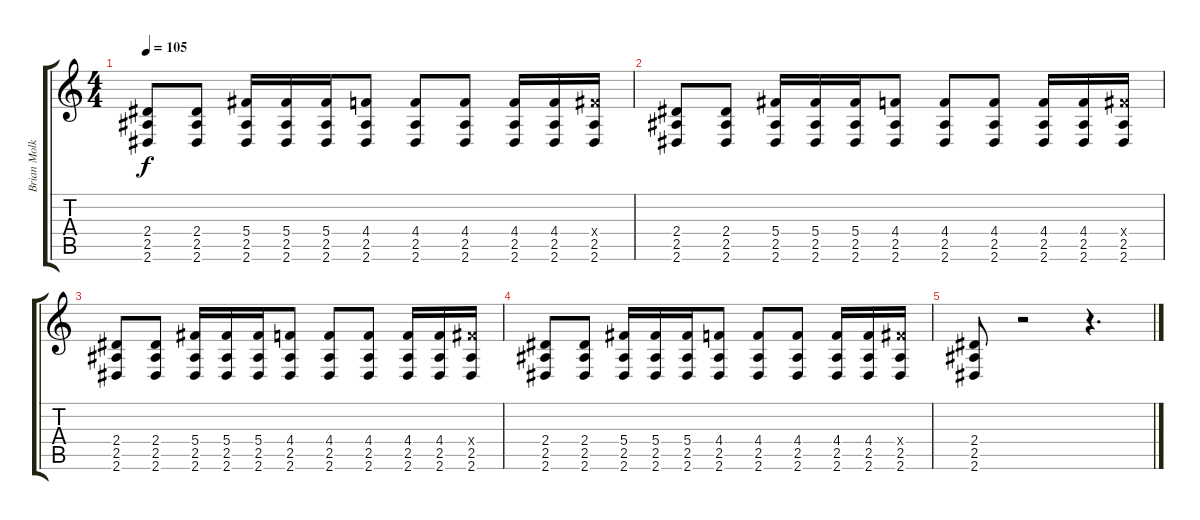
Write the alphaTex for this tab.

\track ("Brian Molko" "Brian Molk") {instrument overdrivenguitar}
\staff {score tabs}
\tuning (Eb4 Bb3 Gb3 Db3 Ab2 Db2) {hide}
\ts (4 4)
\tempo 105
\clef g2
\ks c
(2.4 2.5 2.6).8{dy f} (2.4 2.5 2.6).8 (5.4 2.5 2.6).16 (5.4 2.5 2.6).16 (5.4 2.5 2.6).16 (4.4 2.5 2.6).8 (4.4 2.5 2.6).8 (4.4 2.5 2.6).8 (4.4 2.5 2.6).16 (4.4 2.5 2.6).16 (5.4{x} 2.5 2.6).16 |
(2.4 2.5 2.6).8 (2.4 2.5 2.6).8 (5.4 2.5 2.6).16 (5.4 2.5 2.6).16 (5.4 2.5 2.6).16 (4.4 2.5 2.6).8 (4.4 2.5 2.6).8 (4.4 2.5 2.6).8 (4.4 2.5 2.6).16 (4.4 2.5 2.6).16 (5.4{x} 2.5 2.6).16 |
(2.4 2.5 2.6).8 (2.4 2.5 2.6).8 (5.4 2.5 2.6).16 (5.4 2.5 2.6).16 (5.4 2.5 2.6).16 (4.4 2.5 2.6).8 (4.4 2.5 2.6).8 (4.4 2.5 2.6).8 (4.4 2.5 2.6).16 (4.4 2.5 2.6).16 (5.4{x} 2.5 2.6).16 |
(2.4 2.5 2.6).8 (2.4 2.5 2.6).8 (5.4 2.5 2.6).16 (5.4 2.5 2.6).16 (5.4 2.5 2.6).16 (4.4 2.5 2.6).8 (4.4 2.5 2.6).8 (4.4 2.5 2.6).8 (4.4 2.5 2.6).16 (4.4 2.5 2.6).16 (5.4{x} 2.5 2.6).16 |
(2.4 2.5 2.6).8 r.2 r.4{d}
